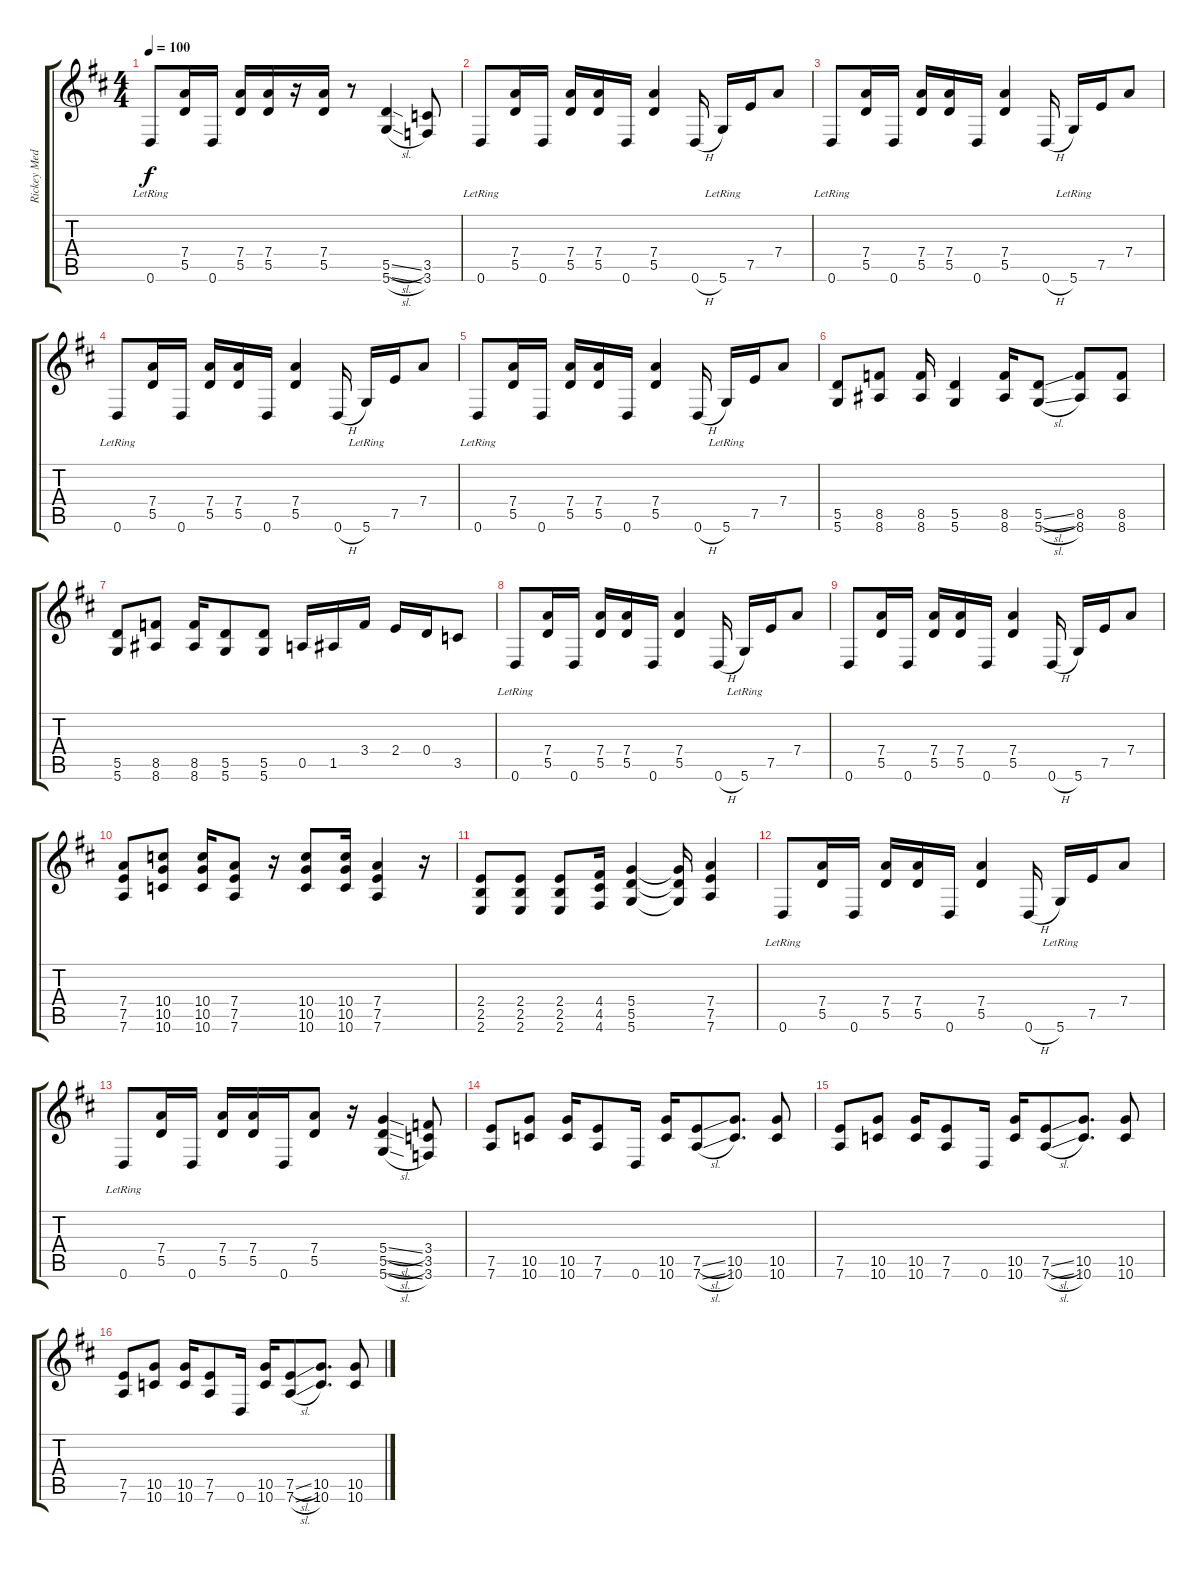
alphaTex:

\track ("Rickey Medlocke Guitar" "Rickey Med") {instrument overdrivenguitar}
\staff {score tabs}
\tuning (E4 B3 G3 D3 A2 D2) {hide}
\ts (4 4)
\tempo 100
\clef g2
\ks d
0.6{lr}.8{dy f} (7.4 5.5).16 0.6.16 (7.4 5.5).16 (7.4 5.5).16 r.16 (7.4 5.5).16 r.8 (5.5{sl} 5.6{sl}).4 (3.5 3.6).8 |
0.6{lr}.8 (7.4 5.5).16 0.6.16 (7.4 5.5).16 (7.4 5.5).16 0.6.16 (7.4 5.5).4 0.6{h}.16 5.6{lr}.16 7.5.16 7.4.8 |
0.6{lr}.8 (7.4 5.5).16 0.6.16 (7.4 5.5).16 (7.4 5.5).16 0.6.16 (7.4 5.5).4 0.6{h}.16 5.6{lr}.16 7.5.16 7.4.8 |
0.6{lr}.8 (7.4 5.5).16 0.6.16 (7.4 5.5).16 (7.4 5.5).16 0.6.16 (7.4 5.5).4 0.6{h}.16 5.6{lr}.16 7.5.16 7.4.8 |
0.6{lr}.8 (7.4 5.5).16 0.6.16 (7.4 5.5).16 (7.4 5.5).16 0.6.16 (7.4 5.5).4 0.6{h}.16 5.6{lr}.16 7.5.16 7.4.8 |
(5.5 5.6).8 (8.5 8.6).8 (8.5 8.6).16 (5.5 5.6).4 (8.5 8.6).16 (5.5{sl} 5.6{sl}).8 (8.5 8.6).8 (8.5 8.6).8 |
(5.5 5.6).8 (8.5 8.6).8 (8.5 8.6).16 (5.5 5.6).8 (5.5 5.6).8 0.5.16 1.5.16 3.4.16 2.4.16 0.4.16 3.5.8 |
0.6{lr}.8 (7.4 5.5).16 0.6.16 (7.4 5.5).16 (7.4 5.5).16 0.6.16 (7.4 5.5).4 0.6{h}.16 5.6{lr}.16 7.5.16 7.4.8 |
0.6.8 (7.4 5.5).16 0.6.16 (7.4 5.5).16 (7.4 5.5).16 0.6.16 (7.4 5.5).4 0.6{h}.16 5.6.16 7.5.16 7.4.8 |
(7.4 7.5 7.6).8 (10.4 10.5 10.6).8 (10.4 10.5 10.6).16 (7.4 7.5 7.6).8 r.16 (10.4 10.5 10.6).8 (10.4 10.5 10.6).16 (7.4 7.5 7.6).4 r.16 |
(2.4 2.5 2.6).8 (2.4 2.5 2.6).8 (2.4 2.5 2.6).8 (4.4 4.5 4.6).16 (5.4 5.5 5.6).4 (5.4{t} 5.5{t} 5.6{t}).16 (7.4 7.5 7.6).4 |
0.6{lr}.8 (7.4 5.5).16 0.6.16 (7.4 5.5).16 (7.4 5.5).16 0.6.16 (7.4 5.5).4 0.6{h}.16 5.6{lr}.16 7.5.16 7.4.8 |
0.6{lr}.8 (7.4 5.5).16 0.6.16 (7.4 5.5).16 (7.4 5.5).16 0.6.16 (7.4 5.5).8 r.16 (5.4{sl} 5.5{sl} 5.6{sl}).4 (3.4 3.5 3.6).8 |
(7.5 7.6).8 (10.5 10.6).8 (10.5 10.6).16 (7.5 7.6).8 0.6.16 (10.5 10.6).16 (7.5{sl} 7.6{sl}).8 (10.5 10.6).8{d} (10.5 10.6).8 |
(7.5 7.6).8 (10.5 10.6).8 (10.5 10.6).16 (7.5 7.6).8 0.6.16 (10.5 10.6).16 (7.5{sl} 7.6{sl}).8 (10.5 10.6).8{d} (10.5 10.6).8 |
(7.5 7.6).8 (10.5 10.6).8 (10.5 10.6).16 (7.5 7.6).8 0.6.16 (10.5 10.6).16 (7.5{sl} 7.6{sl}).8 (10.5 10.6).8{d} (10.5 10.6).8
